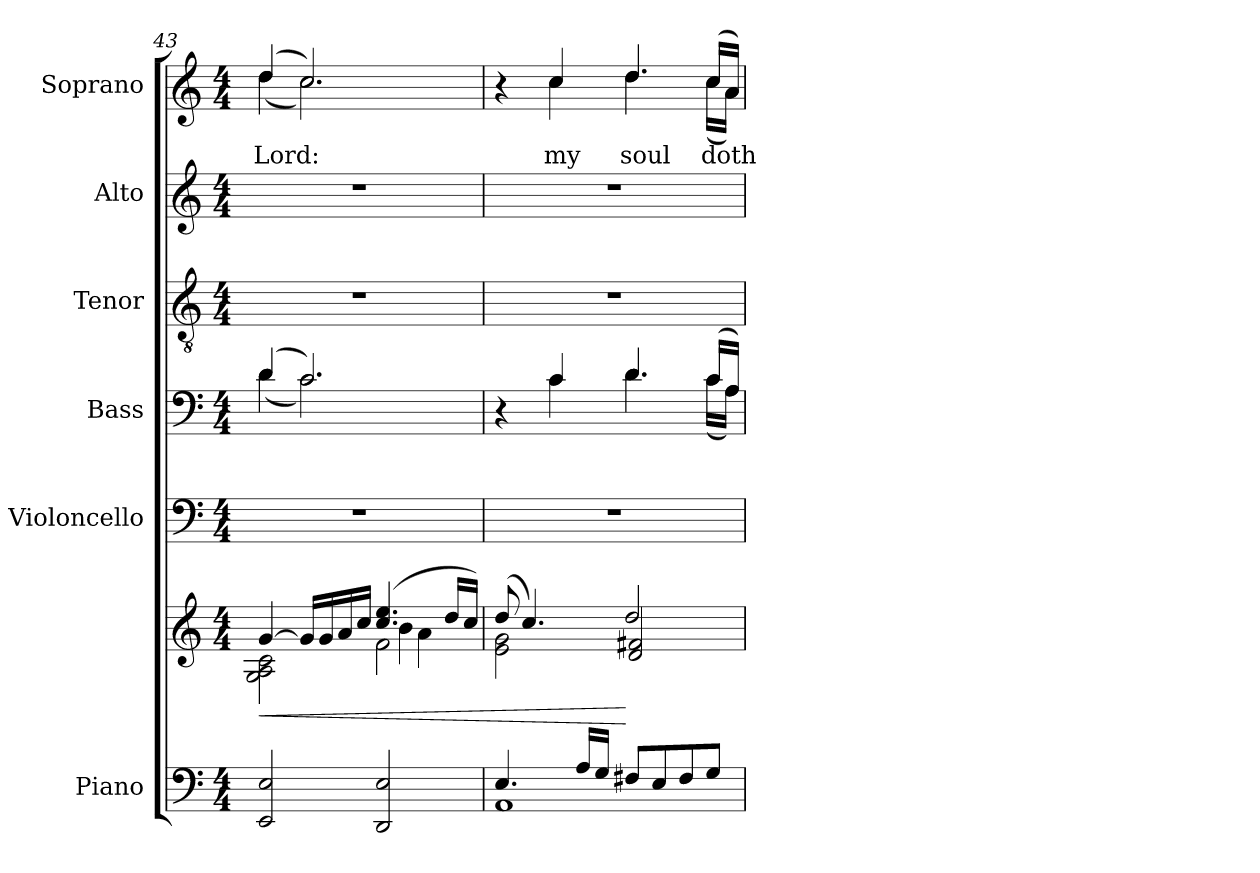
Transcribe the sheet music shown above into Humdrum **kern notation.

**kern	**kern	**dynam	**kern	**kern	**kern	**kern	**kern	**text
*part6	*part6	*part6	*part5	*part4	*part3	*part2	*part1	*part1
*staff7	*staff6	*staff6/7	*staff5	*staff4	*staff3	*staff2	*staff1	*staff1
*I"Piano	*	*	*I"Violoncello	*I"Bass	*I"Tenor	*I"Alto	*I"Soprano	*
*I'Pno	*	*	*I'Vc.	*	*	*	*	*
!!LO:PB:g=z
*clefF4	*clefG2	*	*clefF4	*clefF4	*clefGv2	*clefG2	*clefG2	*
*k[]	*k[]	*	*k[]	*k[]	*k[]	*k[]	*k[]	*
*M4/4	*M4/4	*	*M4/4	*M4/4	*M4/4	*M4/4	*M4/4	*
=43	=43	=43	=43	=43	=43	=43	=43	=43
!	!	!LO:HP:b	!	!	!	!	!	!LO:LY:b
*	*^	*	*	*^	*	*	*^	*
*	*	*^	*	*	*	*	*	*	*	*	*
2EE/ 2E/	[4g/	2G\ 2A\ 2c\	2ryy	<	1r	(>4d/	(<4d\	1r	1r	(>4dd/	(<4dd\	Lord:
.	16g/LL]	.	.	.	.	2.c/)	2.c\)	.	.	2.cc/)	2.cc\)	.
.	16g/	.	.	.	.	.	.	.	.	.	.	.
.	16a/	.	.	.	.	.	.	.	.	.	.	.
.	16cc/JJ	.	.	.	.	.	.	.	.	.	.	.
2DD/ 2E/	(>4.cc/ 4.ee/	2f\	4b\	.	.	.	.	.	.	.	.	.
.	.	.	4a\	.	.	.	.	.	.	.	.	.
.	16dd/LL	.	.	.	.	.	.	.	.	.	.	.
.	16cc/JJ)	.	.	.	.	.	.	.	.	.	.	.
*	*	*v	*v	*	*	*	*	*	*	*	*	*
=44	=44	=44	=44	=44	=44	=44	=44	=44	=44	=44	=44
*^	*	*	*	*	*	*	*	*	*	*	*
4.E/	1AA	(>8dd/	2e\ 2g\	.	1r	4r	4ryy	1r	1r	4r	4ryy	.
.	.	4.cc/)	.	.	.	.	.	.	.	.	.	.
!	!	!	!	!	!	!	!	!	!	!	!	!LO:LY:b
.	.	.	.	.	.	4c/	4c\	.	.	4cc/	4cc\	my
16A/LL	.	.	.	.	.	.	.	.	.	.	.	.
16G/JJ	.	.	.	.	.	.	.	.	.	.	.	.
!	!	!	!	!	!	!	!	!	!	!	!	!LO:LY:b
8F#X/L	.	2dd/	2d/ 2f#X/	[	.	4.d/	4.d\	.	.	4.dd/	4.dd\	soul
8E/	.	.	.	.	.	.	.	.	.	.	.	.
8F#/	.	.	.	.	.	.	.	.	.	.	.	.
!	!	!	!	!	!	!	!	!	!	!	!	!LO:LY:b
8G/J	.	.	.	.	.	(>16c/LL	(<16c\LL	.	.	(>16cc/LL	(<16cc\LL	doth
.	.	.	.	.	.	16A/JJ)	16A\JJ)	.	.	16a/JJ)	16a\JJ)	.
*v	*v	*	*	*	*	*v	*v	*	*	*v	*v	*
*	*v	*v	*	*	*	*	*	*	*
=	=	=	=	=	=	=	=	=
*-	*-	*-	*-	*-	*-	*-	*-	*-
